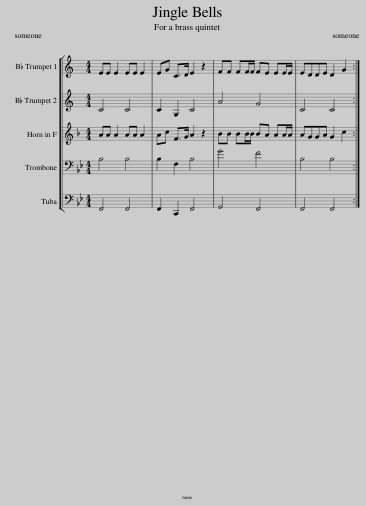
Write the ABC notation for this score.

X:1
%%score [ 1 2 3 4 5 ]
L:1/8
M:4/4
I:linebreak $
K:Bb
V:1 treble transpose=-2
V:2 treble transpose=-2
V:3 treble transpose=-7
V:4 bass
V:5 bass
V:1
[K:C] EE E2 EE E2 | EG C>D E2 z2 | FF FF/F/ FE EE/E/ | EDDE D2 G2 :| %4
V:2
[K:C] C4 C4 | C2 G,2 C4 | A4 G4 | C4 C4 :| %4
V:3
[K:F] AA A2 AA A2 | Ac F>G A2 z2 | BB BB/B/ BA AA/A/ | AGGA G2 c2 :| %4
V:4
 B,4 B,4 | B,2 F,2 B,4 | G4 F4 | B,4 B,4 :| %4
V:5
 F,,4 F,,4 | F,,2 C,,2 F,,4 | G,,4 F,,4 | F,,4 F,,4 :| %4
